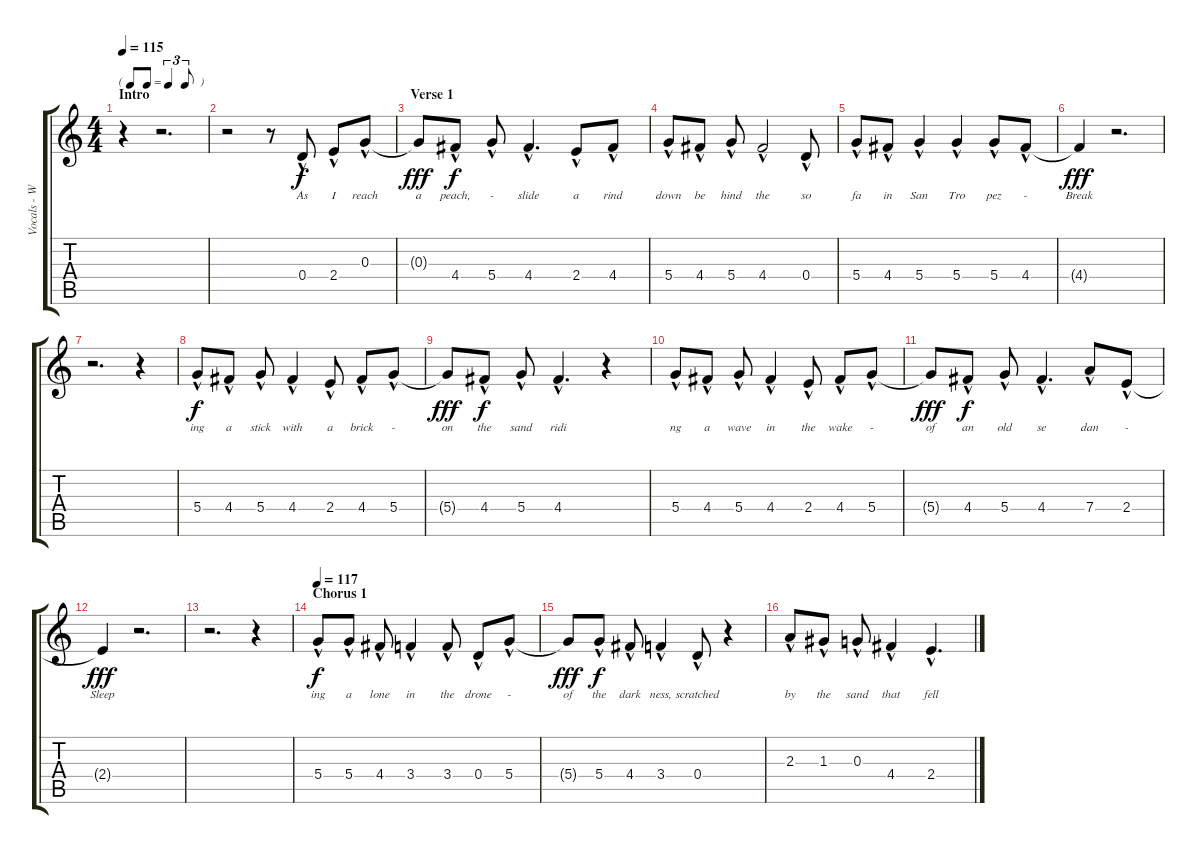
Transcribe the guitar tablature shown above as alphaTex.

\track ("Vocals - Waters" "Vocals - W") {instrument acousticguitarsteel}
\staff {score tabs}
\tuning (E4 B3 G3 D3 A2 E2) {hide}
\ts (4 4)
\tf triplet8th
\section ("" "Intro")
\tempo 115
\clef g2
\ks c
r.4{dy f instrument acousticguitarsteel} r.2{d} |
r.2 r.8 0.4{hac}.8{lyrics (0 "As") lyrics (1 "") lyrics (2 "") lyrics (3 "") lyrics (4 "")} 2.4{hac}.8{lyrics (0 "I") lyrics (1 "") lyrics (2 "") lyrics (3 "") lyrics (4 "")} 0.3{hac}.8{lyrics (0 "reach") lyrics (1 "") lyrics (2 "") lyrics (3 "") lyrics (4 "")} |
\section ("" "Verse 1")
0.3{t}.8{lyrics (0 "a") lyrics (1 "") lyrics (2 "") lyrics (3 "") lyrics (4 "") dy fff} 4.4{hac}.8{lyrics (0 "peach,") lyrics (1 "") lyrics (2 "") lyrics (3 "") lyrics (4 "") dy f} 5.4{hac}.8{lyrics (0 "-") lyrics (1 "") lyrics (2 "") lyrics (3 "") lyrics (4 "")} 4.4{hac}.4{d lyrics (0 "slide") lyrics (1 "") lyrics (2 "") lyrics (3 "") lyrics (4 "")} 2.4{hac}.8{lyrics (0 "a") lyrics (1 "") lyrics (2 "") lyrics (3 "") lyrics (4 "")} 4.4{hac}.8{lyrics (0 "rind") lyrics (1 "") lyrics (2 "") lyrics (3 "") lyrics (4 "")} |
5.4{hac}.8{lyrics (0 "down") lyrics (1 "") lyrics (2 "") lyrics (3 "") lyrics (4 "")} 4.4{hac}.8{lyrics (0 "be") lyrics (1 "") lyrics (2 "") lyrics (3 "") lyrics (4 "")} 5.4{hac}.8{lyrics (0 "hind") lyrics (1 "") lyrics (2 "") lyrics (3 "") lyrics (4 "")} 4.4{hac}.2{lyrics (0 "the") lyrics (1 "") lyrics (2 "") lyrics (3 "") lyrics (4 "")} 0.4{hac}.8{lyrics (0 "so") lyrics (1 "") lyrics (2 "") lyrics (3 "") lyrics (4 "")} |
5.4{hac}.8{lyrics (0 "fa") lyrics (1 "") lyrics (2 "") lyrics (3 "") lyrics (4 "")} 4.4{hac}.8{lyrics (0 "in") lyrics (1 "") lyrics (2 "") lyrics (3 "") lyrics (4 "")} 5.4{hac}.4{lyrics (0 "San") lyrics (1 "") lyrics (2 "") lyrics (3 "") lyrics (4 "")} 5.4{hac}.4{lyrics (0 "Tro") lyrics (1 "") lyrics (2 "") lyrics (3 "") lyrics (4 "")} 5.4{hac}.8{lyrics (0 "pez") lyrics (1 "") lyrics (2 "") lyrics (3 "") lyrics (4 "")} 4.4{hac}.8{lyrics (0 "-") lyrics (1 "") lyrics (2 "") lyrics (3 "") lyrics (4 "")} |
4.4{t}.4{lyrics (0 "Break") lyrics (1 "") lyrics (2 "") lyrics (3 "") lyrics (4 "") dy fff} r.2{d} |
r.2{d} r.4 |
5.4{hac}.8{lyrics (0 "ing") lyrics (1 "") lyrics (2 "") lyrics (3 "") lyrics (4 "") dy f} 4.4{hac}.8{lyrics (0 "a") lyrics (1 "") lyrics (2 "") lyrics (3 "") lyrics (4 "")} 5.4{hac}.8{lyrics (0 "stick") lyrics (1 "") lyrics (2 "") lyrics (3 "") lyrics (4 "")} 4.4{hac}.4{lyrics (0 "with") lyrics (1 "") lyrics (2 "") lyrics (3 "") lyrics (4 "")} 2.4{hac}.8{lyrics (0 "a") lyrics (1 "") lyrics (2 "") lyrics (3 "") lyrics (4 "")} 4.4{hac}.8{lyrics (0 "brick") lyrics (1 "") lyrics (2 "") lyrics (3 "") lyrics (4 "")} 5.4{hac}.8{lyrics (0 "-") lyrics (1 "") lyrics (2 "") lyrics (3 "") lyrics (4 "")} |
5.4{t}.8{lyrics (0 "on") lyrics (1 "") lyrics (2 "") lyrics (3 "") lyrics (4 "") dy fff} 4.4{hac}.8{lyrics (0 "the") lyrics (1 "") lyrics (2 "") lyrics (3 "") lyrics (4 "") dy f} 5.4{hac}.8{lyrics (0 "sand") lyrics (1 "") lyrics (2 "") lyrics (3 "") lyrics (4 "")} 4.4{hac}.4{d lyrics (0 "ridi") lyrics (1 "") lyrics (2 "") lyrics (3 "") lyrics (4 "")} r.4 |
5.4{hac}.8{lyrics (0 "ng") lyrics (1 "") lyrics (2 "") lyrics (3 "") lyrics (4 "")} 4.4{hac}.8{lyrics (0 "a") lyrics (1 "") lyrics (2 "") lyrics (3 "") lyrics (4 "")} 5.4{hac}.8{lyrics (0 "wave") lyrics (1 "") lyrics (2 "") lyrics (3 "") lyrics (4 "")} 4.4{hac}.4{lyrics (0 "in") lyrics (1 "") lyrics (2 "") lyrics (3 "") lyrics (4 "")} 2.4{hac}.8{lyrics (0 "the") lyrics (1 "") lyrics (2 "") lyrics (3 "") lyrics (4 "")} 4.4{hac}.8{lyrics (0 "wake") lyrics (1 "") lyrics (2 "") lyrics (3 "") lyrics (4 "")} 5.4{hac}.8{lyrics (0 "-") lyrics (1 "") lyrics (2 "") lyrics (3 "") lyrics (4 "")} |
5.4{t}.8{lyrics (0 "of") lyrics (1 "") lyrics (2 "") lyrics (3 "") lyrics (4 "") dy fff} 4.4{hac}.8{lyrics (0 "an") lyrics (1 "") lyrics (2 "") lyrics (3 "") lyrics (4 "") dy f} 5.4{hac}.8{lyrics (0 "old") lyrics (1 "") lyrics (2 "") lyrics (3 "") lyrics (4 "")} 4.4{hac}.4{d lyrics (0 "se") lyrics (1 "") lyrics (2 "") lyrics (3 "") lyrics (4 "")} 7.4{hac}.8{lyrics (0 "dan") lyrics (1 "") lyrics (2 "") lyrics (3 "") lyrics (4 "")} 2.4{hac}.8{lyrics (0 "-") lyrics (1 "") lyrics (2 "") lyrics (3 "") lyrics (4 "")} |
2.4{t}.4{lyrics (0 "Sleep") lyrics (1 "") lyrics (2 "") lyrics (3 "") lyrics (4 "") dy fff} r.2{d} |
r.2{d} r.4 |
\section ("" "Chorus 1")
\tempo 117
5.4{hac}.8{lyrics (0 "ing") lyrics (1 "") lyrics (2 "") lyrics (3 "") lyrics (4 "") dy f} 5.4{hac}.8{lyrics (0 "a") lyrics (1 "") lyrics (2 "") lyrics (3 "") lyrics (4 "")} 4.4{hac}.8{lyrics (0 "lone") lyrics (1 "") lyrics (2 "") lyrics (3 "") lyrics (4 "")} 3.4{hac}.4{lyrics (0 "in") lyrics (1 "") lyrics (2 "") lyrics (3 "") lyrics (4 "")} 3.4{hac}.8{lyrics (0 "the") lyrics (1 "") lyrics (2 "") lyrics (3 "") lyrics (4 "")} 0.4{hac}.8{lyrics (0 "drone") lyrics (1 "") lyrics (2 "") lyrics (3 "") lyrics (4 "")} 5.4{hac}.8{lyrics (0 "-") lyrics (1 "") lyrics (2 "") lyrics (3 "") lyrics (4 "")} |
5.4{t}.8{lyrics (0 "of") lyrics (1 "") lyrics (2 "") lyrics (3 "") lyrics (4 "") dy fff} 5.4{hac}.8{lyrics (0 "the") lyrics (1 "") lyrics (2 "") lyrics (3 "") lyrics (4 "") dy f} 4.4{hac}.8{lyrics (0 "dark") lyrics (1 "") lyrics (2 "") lyrics (3 "") lyrics (4 "")} 3.4{hac}.4{lyrics (0 "ness,") lyrics (1 "") lyrics (2 "") lyrics (3 "") lyrics (4 "")} 0.4{hac}.8{lyrics (0 "scratched") lyrics (1 "") lyrics (2 "") lyrics (3 "") lyrics (4 "")} r.4 |
2.3{hac}.8{lyrics (0 "by") lyrics (1 "") lyrics (2 "") lyrics (3 "") lyrics (4 "")} 1.3{hac}.8{lyrics (0 "the") lyrics (1 "") lyrics (2 "") lyrics (3 "") lyrics (4 "")} 0.3{hac}.8{lyrics (0 "sand") lyrics (1 "") lyrics (2 "") lyrics (3 "") lyrics (4 "")} 4.4{hac}.4{lyrics (0 "that") lyrics (1 "") lyrics (2 "") lyrics (3 "") lyrics (4 "")} 2.4{hac}.4{d lyrics (0 "fell") lyrics (1 "") lyrics (2 "") lyrics (3 "") lyrics (4 "")}
